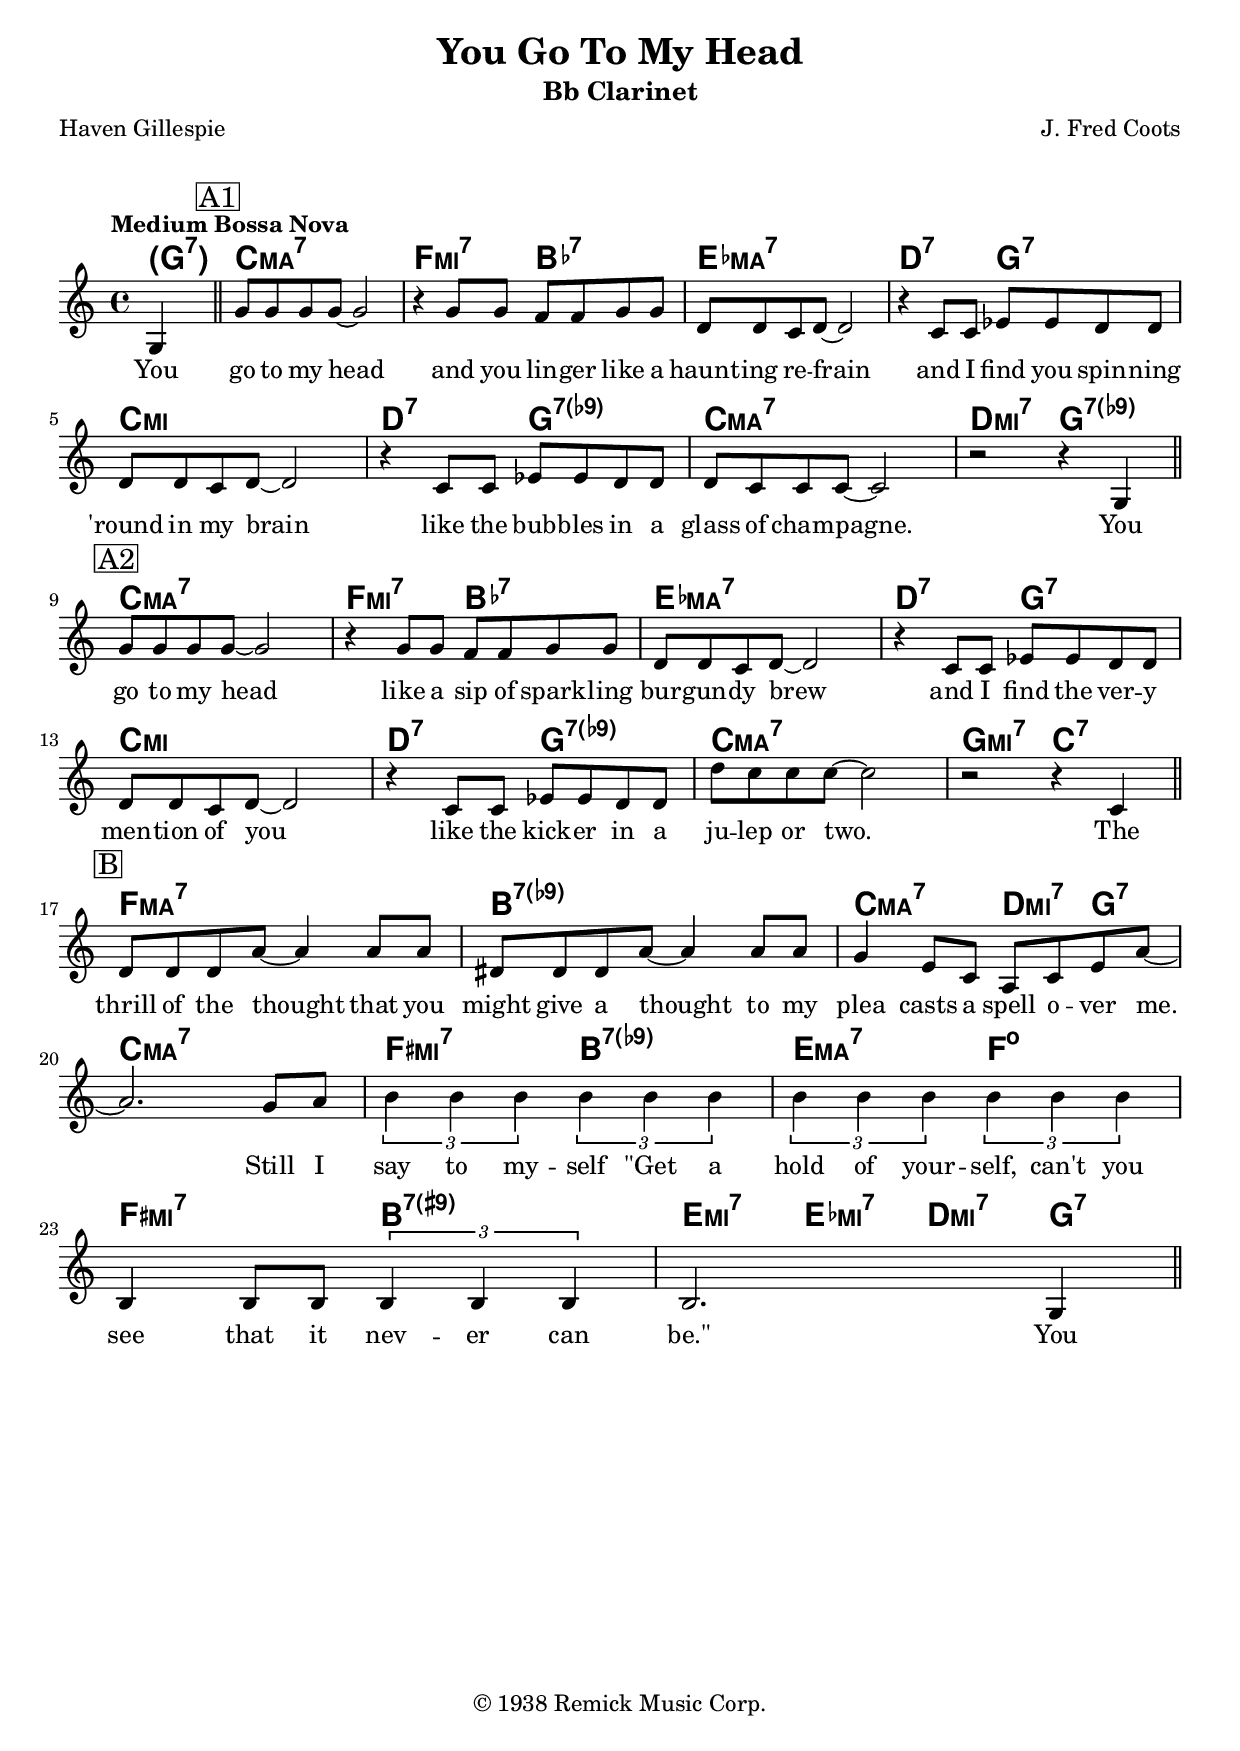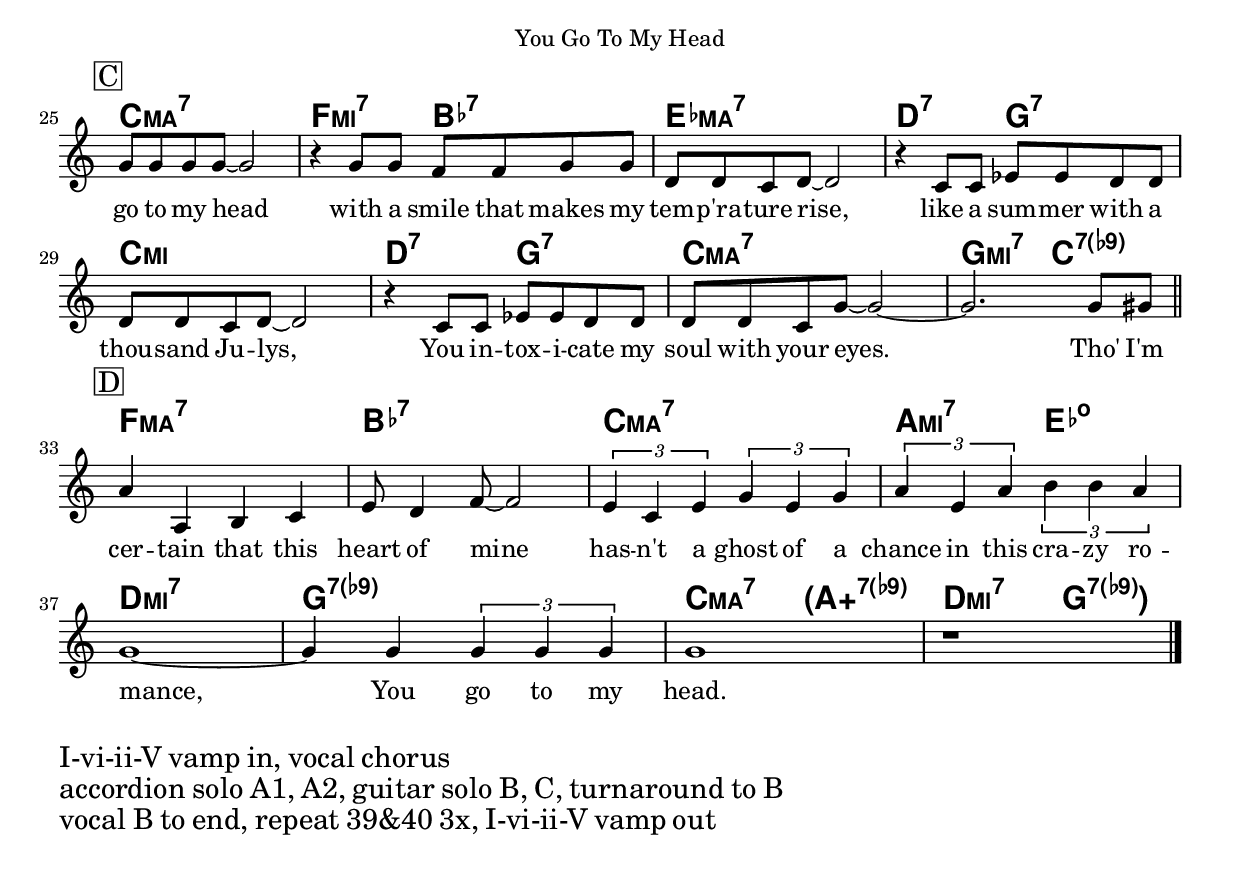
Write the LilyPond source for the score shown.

\version "2.24.0"

\include "english.ly"

instrument = "Bb Clarinet"
whatKey = c,
whatClef = "treble"

%% -*- Mode: LilyPond -*-

\include "lead-sheets.ily"

\header {
  title = "You Go To My Head"
  subtitle = \instrument
  poet = "Haven Gillespie"
  composer = "J. Fred Coots"
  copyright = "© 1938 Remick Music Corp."
}

refrainLyrics = \lyricmode {
  You
  go to my head
  and you lin -- ger like a haunt -- ing re -- frain
  and I find you spin -- ning 'round in my brain
  like the bub -- bles in a glass of cham -- pagne.
  You
  go to my head
  like a sip of spark -- ling bur -- gun -- dy brew
  and I find the ver -- y men -- tion of you
  like the kick -- er in a
  ju -- lep or two. The thrill of the thought that you might give a thought to my plea
  casts a spell o -- ver me.
  Still I say to my -- self "\"Get" a hold of your -- self,
  can't you see that it nev -- er can "be.\"" You
  go to my head
  with a smile that makes my tem -- p'ra -- ture rise,
  like a sum -- mer with a thou -- sand Ju -- lys,
  You in -- tox -- i -- cate my
   soul with your eyes. Tho' I'm cer -- tain that this heart of mine
  has -- n't a ghost of a chance in this cra -- zy ro -- mance,
  You go to my head.
}

refrainChords = \chordmode {
  \chordInsideParens{ bf4:7 }

  ef1:maj7 af2:m7 df2:7 gf1:maj7 f2:7 bf2:7
  ef1:m f2:7 bf2:7.9- ef1:maj7 f2:m7 bf2:7.9-

  ef1:maj7 af2:m7 df2:7 gf1:maj7 f2:7 bf2:7
  ef1:m f2:7 bf2:7.9- ef1:maj7 bf2:m7 ef2:7
  
  af1:maj7 d1:7.9- ef2:maj7 f4:m7 bf4:7 ef1:maj
  a2:m7 d2:7.9- g2:maj7 gs2:dim7 a2:m7 d2:7.9+ g4:m7 gf4:m7 f4:m7 bf4:7
  
  ef1:maj7 af2:m7 df2:7 gf1:maj7 f2:7 bf2:7
  ef1:m f2:7 bf2:7 ef1:maj7 bf2:m7 ef2:7.9-
  
  af1:maj7 df1:7 ef1:maj7 c2:m7 gf2:dim7
  f1:m7 bf1:7.9- ef2:maj7
  
  \chordOpenParen{ c2:7.9-.5+ }
  f2:m7
  \chordCloseParen{ bf2:7.9- }
}

refrainKey = ef

refrainMelody = \relative g' {
  \time 4/4
  \key \refrainKey \major
  \clef \whatClef
  \tempo "Medium Bossa Nova"

  \partial 4 bf4 |
  
  \bar "||"
  \mark \markup{ \box "A1" }

  bf'8 bf8 bf8 bf8~ bf2 | r4 bf8 bf8 af8 af8 bf8 bf8 | f8 f8 ef8 f8~ f2 |
  r4 ef8 ef8 gf8 gf8 f8 f8 |
  \break
  f8 f8 ef8 f8~ f2 | r4 ef8 ef8 gf8 gf8 f8 f8 |
  f8 ef8 ef8 ef8~ ef2 | r2 r4 bf4 |

  \bar "||"
  \break

  \mark \markup{ \box "A2" }

  bf'8 bf8 bf8 bf8~ bf2 | r4 bf8 bf8 af8 af8 bf8 bf8 | f8 f8 ef8 f8~ f2 |
  r4 ef8 ef8 gf8 gf8 f8 f8 |
  \break
  f8 f8 ef8 f8~ f2 | r4 ef8 ef8 gf8 gf8 f8 f8 |
  f'8 ef8 ef8 ef8~ ef2 | r2 r4 ef,4 |
    
  \bar "||"
  \break

  \mark \markup { \box "B" }

  f8 f8 f8 c'8~ c4 c8 c8 | fs,8 fs8 fs8 c'8~ c4 c8 c8 |
  bf4 g8 ef8 c8 ef8 g8 c8~ | c2. bf8 c8 |
  \tuplet 3/2 { d4 d4 d4 } \tuplet 3/2 { d4 d4 d4 } | \tuplet 3/2 { d4 d4 d4 } \tuplet 3/2 { d4 d4 d4 } |
  d,4 d8 d8 \tuplet 3/2 { d4 d4 d4 } | d2. bf4 |
  
  \bar "||"
  \pageBreak
  
  \mark \markup { \box "C" }

  bf'8 bf8 bf8 bf8~ bf2 | r4 bf8 bf8 af8 af8 bf8 bf8 | f8 f8 ef8 f8~ f2 |
  r4 ef8 ef8 gf8 gf8 f8 f8 |
  \break
  f8 f8 ef8 f8~ f2 | r4 ef8 ef8 gf8 gf8 f8 f8 |
  f8 f8 ef8 bf'8~ bf2~ | bf2. bf8 b8 |

  \break
  \bar "||"

  \mark \markup { \box "D" }

  c4 c,4 d4 ef4 | g8 f4 af8~ af2 |
  \tuplet 3/2 { g4 ef4 g4 } \tuplet 3/2 { bf4 g4 bf4 } |
  \tuplet 3/2 { c4 g4 c4 } \tuplet 3/2 { d4 d4 c4 } |
  \break
  bf1~ | bf4 bf4 \tuplet 3/2 { bf4 bf4 bf4 } |

  bf1 | r1 |

  \bar "|."
}
  
\include "paper.ily"

\markup {
  % Leave a gap after the header
  \vspace #1
}

\include "refrain.ily"

performanceNotes =
\markup {
  \column {
    \line { \huge { I-vi-ii-V vamp in, vocal chorus } }
    \line { \huge { accordion solo A1, A2, guitar solo B, C, turnaround to B } }
    \line { \huge { vocal B to end, repeat 39&40 3x, I-vi-ii-V vamp out } }
  }
}

\include "notes.ily"

